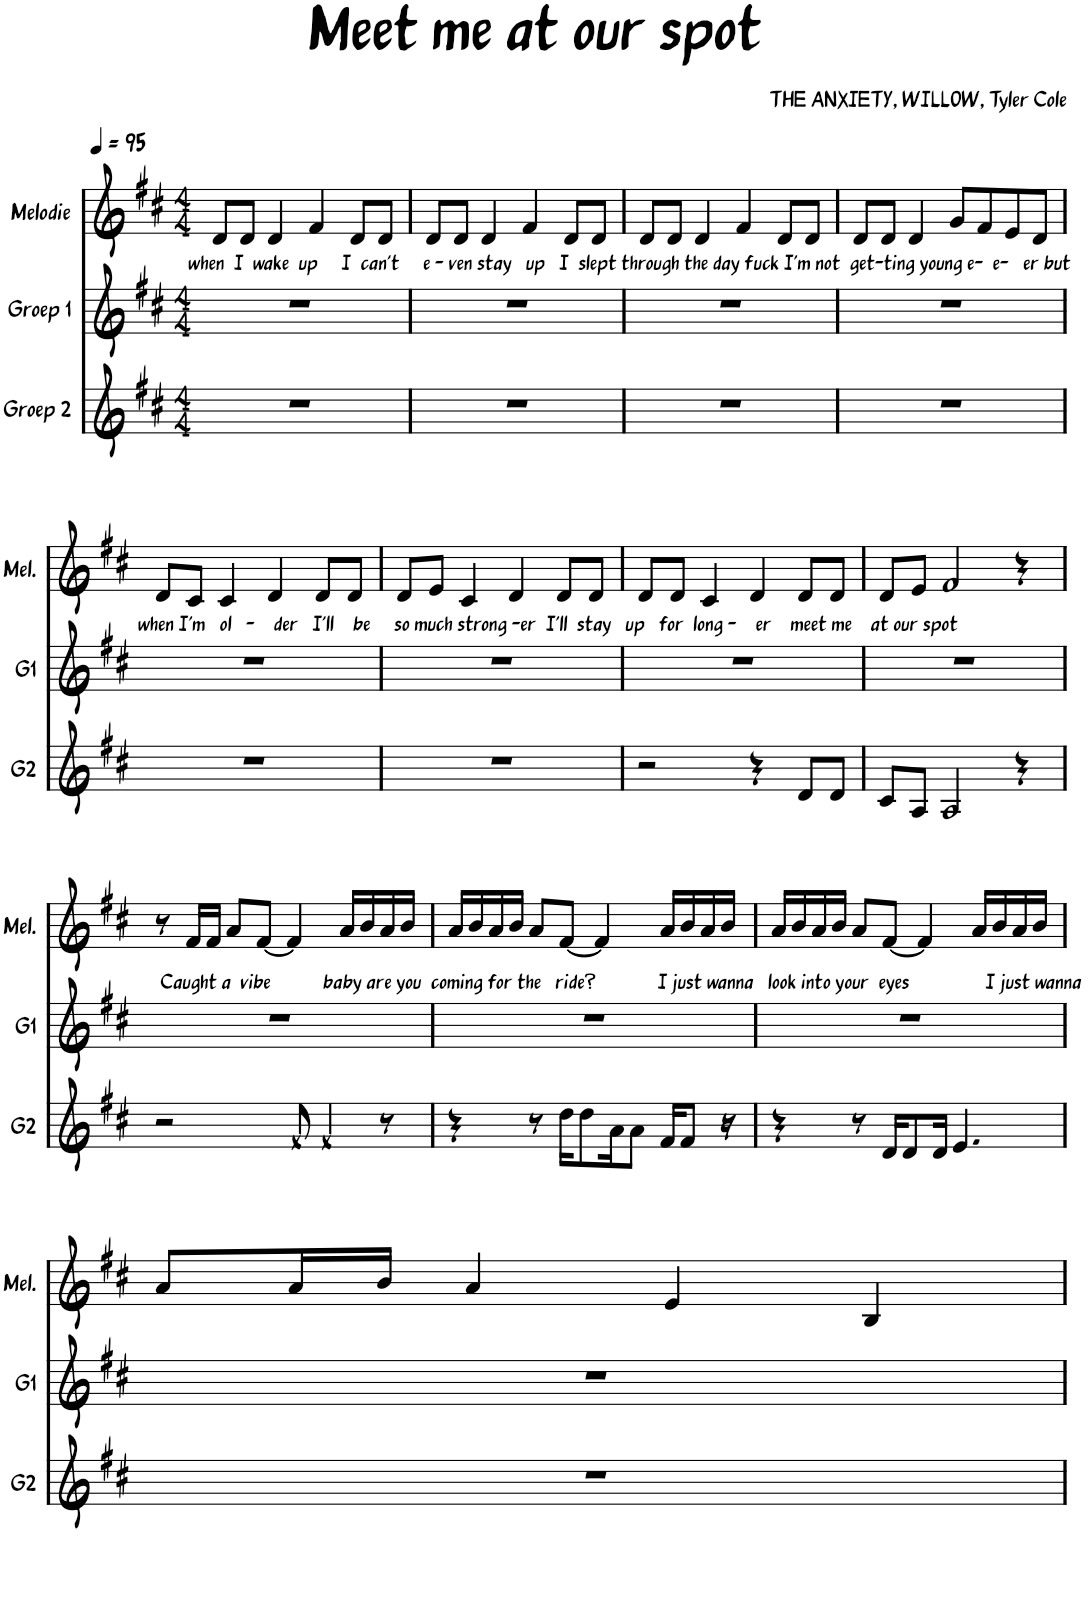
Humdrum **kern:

**kern	**kern	**kern
*part3	*part2	*part1
*staff3	*staff2	*staff1
*I"Groep 2	*I"Groep 1	*I"Melodie
*I'G2	*I'G1	*I'Mel.
*clefG2	*clefG2	*clefG2
*k[f#c#]	*k[f#c#]	*k[f#c#]
*M4/4	*M4/4	*M4/4
*MM95	*MM95	*MM95
=1	=1	=1
!	!	!LO:TX:b:t=when  I  wake  up     I  can't     e - ven stay   up   I  slept through the day fuck I'm not  get-ting young e-  e-   er but
1r	1r	8d/L
.	.	8d/J
.	.	4d/
.	.	4f#/
.	.	8d/L
.	.	8d/J
=2	=2	=2
1r	1r	8d/L
.	.	8d/J
.	.	4d/
.	.	4f#/
.	.	8d/L
.	.	8d/J
=3	=3	=3
1r	1r	8d/L
.	.	8d/J
.	.	4d/
.	.	4f#/
.	.	8d/L
.	.	8d/J
=4	=4	=4
1r	1r	8d/L
.	.	8d/J
.	.	4d/
.	.	8g/L
.	.	8f#/
.	.	8e/
.	.	8d/J
!!LO:LB:g=z
=5	=5	=5
!	!	!LO:TX:b:t=when I'm   ol   -    der   I'll    be     so much strong -er  I'll  stay   up   for  long -    er    meet me    at our spot
1r	1r	8d/L
.	.	8c#/J
.	.	4c#/
.	.	4d/
.	.	8d/L
.	.	8d/J
=6	=6	=6
1r	1r	8d/L
.	.	8e/J
.	.	4c#/
.	.	4d/
.	.	8d/L
.	.	8d/J
=7	=7	=7
2r	1r	8d/L
.	.	8d/J
.	.	4c#/
4r	.	4d/
8d/L	.	8d/L
8d/J	.	8d/J
=8	=8	=8
8c#/L	1r	8d/L
8A/J	.	8e/J
2A/	.	2f#/
4r	.	4r
!!LO:LB:g=z
=9	=9	=9
2r	1r	8r
!	!	!LO:TX:b:t=Caught a  vibe           baby are you  coming for the   ride?             I just wanna   look into your  eyes                I just wanna
.	.	16f#/LL
.	.	16f#/JJ
.	.	8a/L
.	.	[8f#/J
8f#/	.	4f#/]
4f#/	.	.
.	.	16a/LL
.	.	16b/
8r	.	16a/
.	.	16b/JJ
=10	=10	=10
4r	1r	16a/LL
.	.	16b/
.	.	16a/
.	.	16b/JJ
8r	.	8a/L
16dd\KL	.	[8f#/J
8dd\	.	.
.	.	4f#/]
16a\K	.	.
8a\J	.	.
16f#/KL	.	16a/LL
8f#/J	.	16b/
.	.	16a/
16r	.	16b/JJ
=11	=11	=11
4r	1r	16a/LL
.	.	16b/
.	.	16a/
.	.	16b/JJ
8r	.	8a/L
16d/KL	.	[8f#/J
8d/	.	.
.	.	4f#/]
16d/Jk	.	.
4.e/	.	.
.	.	16a/LL
.	.	16b/
.	.	16a/
.	.	16b/JJ
!!LO:LB:g=z
=12	=12	=12
1r	1r	8a/L
.	.	16a/L
.	.	16b/JJ
.	.	4a/
.	.	4e/
.	.	4B/
=	=	=
*-	*-	*-
